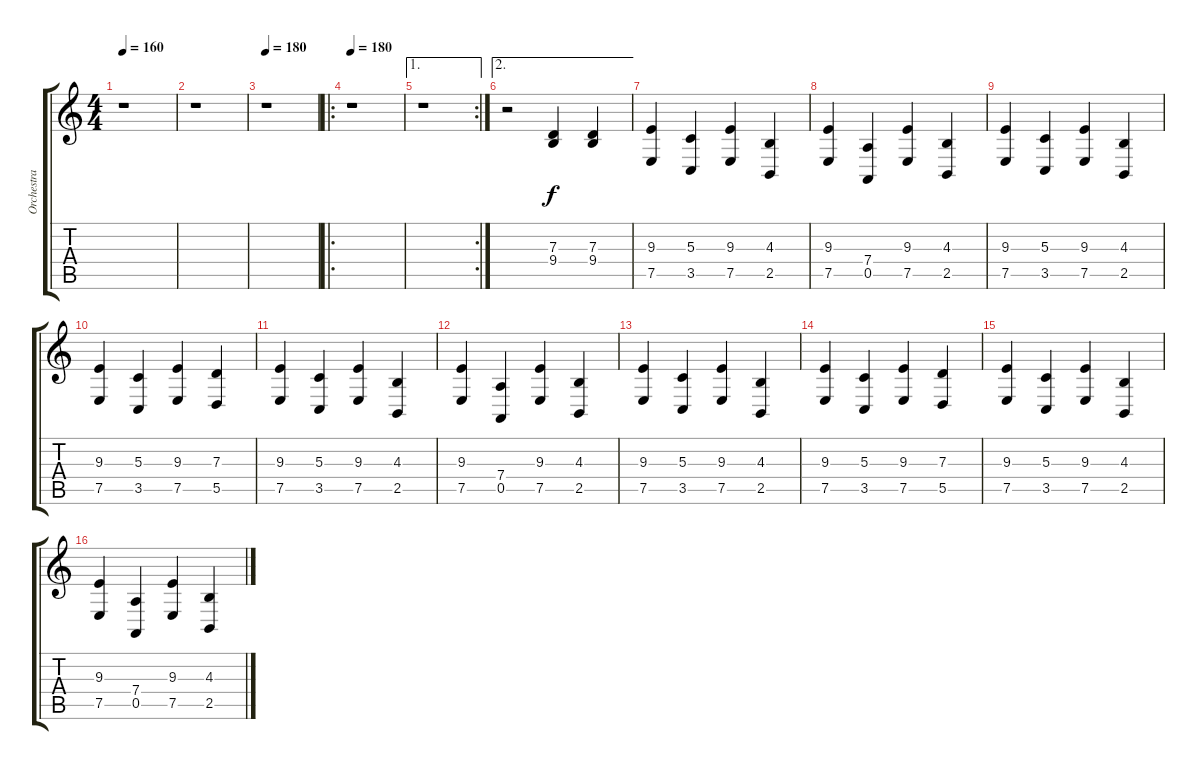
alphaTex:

\track ("Orchestra 1" "Orchestra ") {instrument pizzicatostrings}
\staff {score tabs}
\tuning (E4 B3 G3 D3 A2 E2) {hide}
\ts (4 4)
\tempo 160
\clef g2
\ks c
r.1{dy f} |
r.1 |
\tempo 180
r.1 |
\ro
\tempo 180
r.1{volume 13} |
\ae 1
\rc 2
r.1 |
\ae 2
r.2 (7.3 9.4).4 (7.3 9.4).4 |
(9.3 7.5).4 (5.3 3.5).4 (9.3 7.5).4 (4.3 2.5).4 |
(9.3 7.5).4 (7.4 0.5).4 (9.3 7.5).4 (4.3 2.5).4 |
(9.3 7.5).4 (5.3 3.5).4 (9.3 7.5).4 (4.3 2.5).4 |
(9.3 7.5).4 (5.3 3.5).4 (9.3 7.5).4 (7.3 5.5).4 |
(9.3 7.5).4 (5.3 3.5).4 (9.3 7.5).4 (4.3 2.5).4 |
(9.3 7.5).4 (7.4 0.5).4 (9.3 7.5).4 (4.3 2.5).4 |
(9.3 7.5).4 (5.3 3.5).4 (9.3 7.5).4 (4.3 2.5).4 |
(9.3 7.5).4 (5.3 3.5).4 (9.3 7.5).4 (7.3 5.5).4 |
(9.3 7.5).4 (5.3 3.5).4 (9.3 7.5).4 (4.3 2.5).4 |
(9.3 7.5).4 (7.4 0.5).4 (9.3 7.5).4 (4.3 2.5).4
